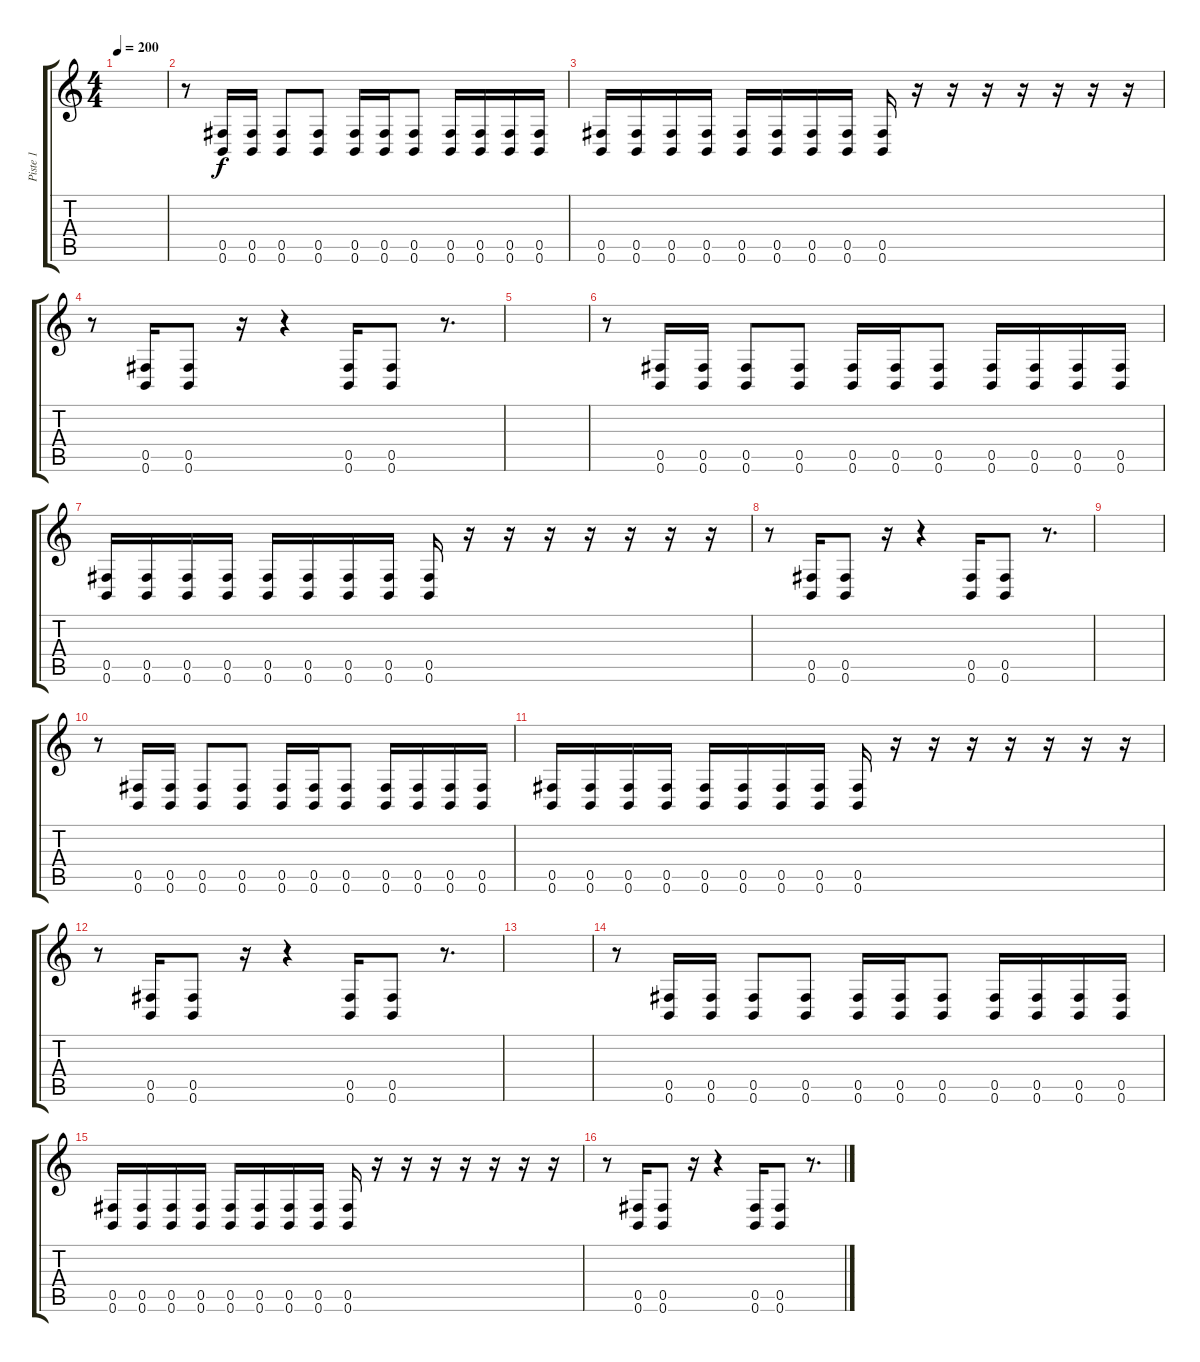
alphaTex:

\track ("Piste 1" "Piste 1") {instrument distortionguitar}
\staff {score tabs}
\tuning (Db4 Ab3 E3 B2 Gb2 B1) {hide}
\ts (4 4)
\tempo 200
\clef g2
\ks c
|
r.8 (0.5 0.6).16 (0.5 0.6).16 (0.5 0.6).8 (0.5 0.6).8 (0.5 0.6).16 (0.5 0.6).16 (0.5 0.6).8 (0.5 0.6).16 (0.5 0.6).16 (0.5 0.6).16 (0.5 0.6).16 |
(0.5 0.6).16 (0.5 0.6).16 (0.5 0.6).16 (0.5 0.6).16 (0.5 0.6).16 (0.5 0.6).16 (0.5 0.6).16 (0.5 0.6).16 (0.5 0.6).16 r.16 r.16 r.16 r.16 r.16 r.16 r.16 |
r.8 (0.5 0.6).16 (0.5 0.6).8 r.16 r.4 (0.5 0.6).16 (0.5 0.6).8 r.8{d} |
|
r.8 (0.5 0.6).16 (0.5 0.6).16 (0.5 0.6).8 (0.5 0.6).8 (0.5 0.6).16 (0.5 0.6).16 (0.5 0.6).8 (0.5 0.6).16 (0.5 0.6).16 (0.5 0.6).16 (0.5 0.6).16 |
(0.5 0.6).16 (0.5 0.6).16 (0.5 0.6).16 (0.5 0.6).16 (0.5 0.6).16 (0.5 0.6).16 (0.5 0.6).16 (0.5 0.6).16 (0.5 0.6).16 r.16 r.16 r.16 r.16 r.16 r.16 r.16 |
r.8 (0.5 0.6).16 (0.5 0.6).8 r.16 r.4 (0.5 0.6).16 (0.5 0.6).8 r.8{d} |
|
r.8 (0.5 0.6).16 (0.5 0.6).16 (0.5 0.6).8 (0.5 0.6).8 (0.5 0.6).16 (0.5 0.6).16 (0.5 0.6).8 (0.5 0.6).16 (0.5 0.6).16 (0.5 0.6).16 (0.5 0.6).16 |
(0.5 0.6).16 (0.5 0.6).16 (0.5 0.6).16 (0.5 0.6).16 (0.5 0.6).16 (0.5 0.6).16 (0.5 0.6).16 (0.5 0.6).16 (0.5 0.6).16 r.16 r.16 r.16 r.16 r.16 r.16 r.16 |
r.8 (0.5 0.6).16 (0.5 0.6).8 r.16 r.4 (0.5 0.6).16 (0.5 0.6).8 r.8{d} |
|
r.8 (0.5 0.6).16 (0.5 0.6).16 (0.5 0.6).8 (0.5 0.6).8 (0.5 0.6).16 (0.5 0.6).16 (0.5 0.6).8 (0.5 0.6).16 (0.5 0.6).16 (0.5 0.6).16 (0.5 0.6).16 |
(0.5 0.6).16 (0.5 0.6).16 (0.5 0.6).16 (0.5 0.6).16 (0.5 0.6).16 (0.5 0.6).16 (0.5 0.6).16 (0.5 0.6).16 (0.5 0.6).16 r.16 r.16 r.16 r.16 r.16 r.16 r.16 |
r.8 (0.5 0.6).16 (0.5 0.6).8 r.16 r.4 (0.5 0.6).16 (0.5 0.6).8 r.8{d}
